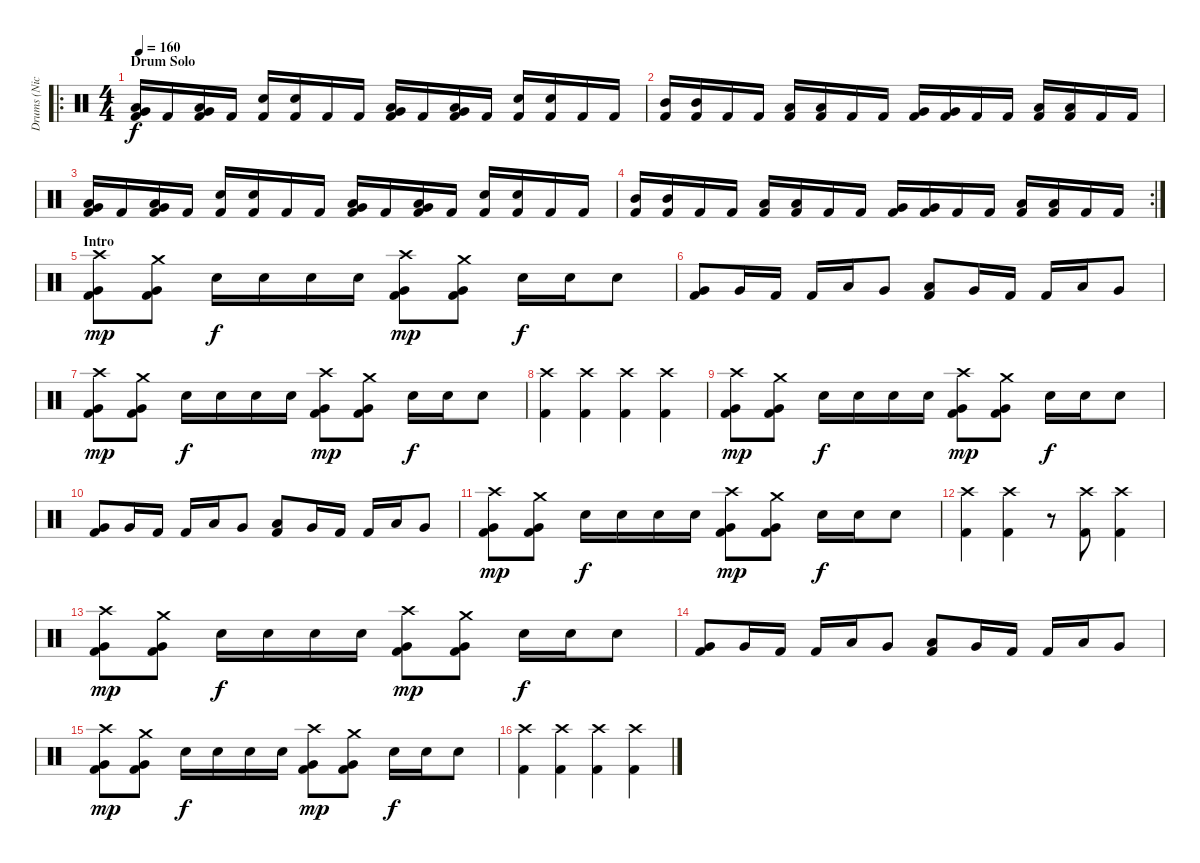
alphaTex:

\track ("Drums (Nick Menza)" "Drums (Nic") {instrument percussion}
\staff {score}
\articulation defaults
\ro
\ts (4 4)
\section ("" "Drum Solo")
\tempo 160
\clef neutral
\ks c
("Very Low Tom (hit)" "Low Floor Tom (hit)" "Kick (hit) 2").16{dy f} "Kick (hit) 2".16 ("Very Low Tom (hit)" "Low Floor Tom (hit)" "Kick (hit) 2").16 "Kick (hit) 2".16 ("Snare (hit) 2" "Kick (hit) 2").16 ("Snare (hit) 2" "Kick (hit) 2").16 "Kick (hit) 2".16 "Kick (hit) 2".16 ("Very Low Tom (hit)" "Low Floor Tom (hit)" "Kick (hit) 2").16 "Kick (hit) 2".16 ("Very Low Tom (hit)" "Low Floor Tom (hit)" "Kick (hit) 2").16 "Kick (hit) 2".16 ("Snare (hit) 2" "Kick (hit) 2").16 ("Snare (hit) 2" "Kick (hit) 2").16 "Kick (hit) 2".16 "Kick (hit) 2".16 |
("Mid Tom (hit)" "Kick (hit) 2").16 ("Mid Tom (hit)" "Kick (hit) 2").16 "Kick (hit) 2".16 "Kick (hit) 2".16 ("Low Tom (hit)" "Kick (hit) 2").16 ("Low Tom (hit)" "Kick (hit) 2").16 "Kick (hit) 2".16 "Kick (hit) 2".16 ("Very Low Tom (hit)" "Kick (hit) 2").16 ("Very Low Tom (hit)" "Kick (hit) 2").16 "Kick (hit) 2".16 "Kick (hit) 2".16 ("Low Floor Tom (hit)" "Kick (hit) 2").16 ("Low Floor Tom (hit)" "Kick (hit) 2").16 "Kick (hit) 2".16 "Kick (hit) 2".16 |
("Very Low Tom (hit)" "Low Floor Tom (hit)" "Kick (hit) 2").16 "Kick (hit) 2".16 ("Very Low Tom (hit)" "Low Floor Tom (hit)" "Kick (hit) 2").16 "Kick (hit) 2".16 ("Snare (hit) 2" "Kick (hit) 2").16 ("Snare (hit) 2" "Kick (hit) 2").16 "Kick (hit) 2".16 "Kick (hit) 2".16 ("Very Low Tom (hit)" "Low Floor Tom (hit)" "Kick (hit) 2").16 "Kick (hit) 2".16 ("Very Low Tom (hit)" "Low Floor Tom (hit)" "Kick (hit) 2").16 "Kick (hit) 2".16 ("Snare (hit) 2" "Kick (hit) 2").16 ("Snare (hit) 2" "Kick (hit) 2").16 "Kick (hit) 2".16 "Kick (hit) 2".16 |
\rc 2
("Mid Tom (hit)" "Kick (hit) 2").16 ("Mid Tom (hit)" "Kick (hit) 2").16 "Kick (hit) 2".16 "Kick (hit) 2".16 ("Low Tom (hit)" "Kick (hit) 2").16 ("Low Tom (hit)" "Kick (hit) 2").16 "Kick (hit) 2".16 "Kick (hit) 2".16 ("Very Low Tom (hit)" "Kick (hit) 2").16 ("Very Low Tom (hit)" "Kick (hit) 2").16 "Kick (hit) 2".16 "Kick (hit) 2".16 ("Low Floor Tom (hit)" "Kick (hit) 2").16 ("Low Floor Tom (hit)" "Kick (hit) 2").16 "Kick (hit) 2".16 "Kick (hit) 2".16 |
\section ("" "Intro")
("Crash high (hit)" "Very Low Tom (hit)" "Kick (hit) 2").8{dy mp} ("Crash medium (hit)" "Very Low Tom (hit)" "Kick (hit) 2").8 "Snare (hit) 2".16{dy f} "Snare (hit) 2".16 "Snare (hit) 2".16 "Snare (hit) 2".16 ("Crash high (hit)" "Very Low Tom (hit)" "Kick (hit) 2").8{dy mp} ("Crash medium (hit)" "Very Low Tom (hit)" "Kick (hit) 2").8 "Snare (hit) 2".16{dy f} "Snare (hit) 2".16 "Snare (hit) 2".8 |
("Very Low Tom (hit)" "Kick (hit) 2").8 "Very Low Tom (hit)".16 "Kick (hit) 2".16 "Kick (hit) 2".16 "Low Floor Tom (hit)".16 "Very Low Tom (hit)".8 ("Low Tom (hit)" "Kick (hit) 2").8 "Very Low Tom (hit)".16 "Kick (hit) 2".16 "Kick (hit) 2".16 "Low Floor Tom (hit)".16 "Very Low Tom (hit)".8 |
("Crash high (hit)" "Very Low Tom (hit)" "Kick (hit) 2").8{dy mp} ("Crash medium (hit)" "Very Low Tom (hit)" "Kick (hit) 2").8 "Snare (hit) 2".16{dy f} "Snare (hit) 2".16 "Snare (hit) 2".16 "Snare (hit) 2".16 ("Crash high (hit)" "Very Low Tom (hit)" "Kick (hit) 2").8{dy mp} ("Crash medium (hit)" "Very Low Tom (hit)" "Kick (hit) 2").8 "Snare (hit) 2".16{dy f} "Snare (hit) 2".16 "Snare (hit) 2".8 |
("Crash high (hit)" "Kick (hit) 2").4 ("Crash high (hit)" "Kick (hit) 2").4 ("Crash high (hit)" "Kick (hit) 2").4 ("Crash high (hit)" "Kick (hit) 2").4 |
("Crash high (hit)" "Very Low Tom (hit)" "Kick (hit) 2").8{dy mp} ("Crash medium (hit)" "Very Low Tom (hit)" "Kick (hit) 2").8 "Snare (hit) 2".16{dy f} "Snare (hit) 2".16 "Snare (hit) 2".16 "Snare (hit) 2".16 ("Crash high (hit)" "Very Low Tom (hit)" "Kick (hit) 2").8{dy mp} ("Crash medium (hit)" "Very Low Tom (hit)" "Kick (hit) 2").8 "Snare (hit) 2".16{dy f} "Snare (hit) 2".16 "Snare (hit) 2".8 |
("Very Low Tom (hit)" "Kick (hit) 2").8 "Very Low Tom (hit)".16 "Kick (hit) 2".16 "Kick (hit) 2".16 "Low Floor Tom (hit)".16 "Very Low Tom (hit)".8 ("Low Tom (hit)" "Kick (hit) 2").8 "Very Low Tom (hit)".16 "Kick (hit) 2".16 "Kick (hit) 2".16 "Low Floor Tom (hit)".16 "Very Low Tom (hit)".8 |
("Crash high (hit)" "Very Low Tom (hit)" "Kick (hit) 2").8{dy mp} ("Crash medium (hit)" "Very Low Tom (hit)" "Kick (hit) 2").8 "Snare (hit) 2".16{dy f} "Snare (hit) 2".16 "Snare (hit) 2".16 "Snare (hit) 2".16 ("Crash high (hit)" "Very Low Tom (hit)" "Kick (hit) 2").8{dy mp} ("Crash medium (hit)" "Very Low Tom (hit)" "Kick (hit) 2").8 "Snare (hit) 2".16{dy f} "Snare (hit) 2".16 "Snare (hit) 2".8 |
("Crash high (hit)" "Kick (hit) 2").4 ("Crash high (hit)" "Kick (hit) 2").4 r.8 ("Crash high (hit)" "Kick (hit) 2").8 ("Crash high (hit)" "Kick (hit) 2").4 |
("Crash high (hit)" "Very Low Tom (hit)" "Kick (hit) 2").8{dy mp} ("Crash medium (hit)" "Very Low Tom (hit)" "Kick (hit) 2").8 "Snare (hit) 2".16{dy f} "Snare (hit) 2".16 "Snare (hit) 2".16 "Snare (hit) 2".16 ("Crash high (hit)" "Very Low Tom (hit)" "Kick (hit) 2").8{dy mp} ("Crash medium (hit)" "Very Low Tom (hit)" "Kick (hit) 2").8 "Snare (hit) 2".16{dy f} "Snare (hit) 2".16 "Snare (hit) 2".8 |
("Very Low Tom (hit)" "Kick (hit) 2").8 "Very Low Tom (hit)".16 "Kick (hit) 2".16 "Kick (hit) 2".16 "Low Floor Tom (hit)".16 "Very Low Tom (hit)".8 ("Low Tom (hit)" "Kick (hit) 2").8 "Very Low Tom (hit)".16 "Kick (hit) 2".16 "Kick (hit) 2".16 "Low Floor Tom (hit)".16 "Very Low Tom (hit)".8 |
("Crash high (hit)" "Very Low Tom (hit)" "Kick (hit) 2").8{dy mp} ("Crash medium (hit)" "Very Low Tom (hit)" "Kick (hit) 2").8 "Snare (hit) 2".16{dy f} "Snare (hit) 2".16 "Snare (hit) 2".16 "Snare (hit) 2".16 ("Crash high (hit)" "Very Low Tom (hit)" "Kick (hit) 2").8{dy mp} ("Crash medium (hit)" "Very Low Tom (hit)" "Kick (hit) 2").8 "Snare (hit) 2".16{dy f} "Snare (hit) 2".16 "Snare (hit) 2".8 |
("Crash high (hit)" "Kick (hit) 2").4 ("Crash high (hit)" "Kick (hit) 2").4 ("Crash high (hit)" "Kick (hit) 2").4 ("Crash high (hit)" "Kick (hit) 2").4
